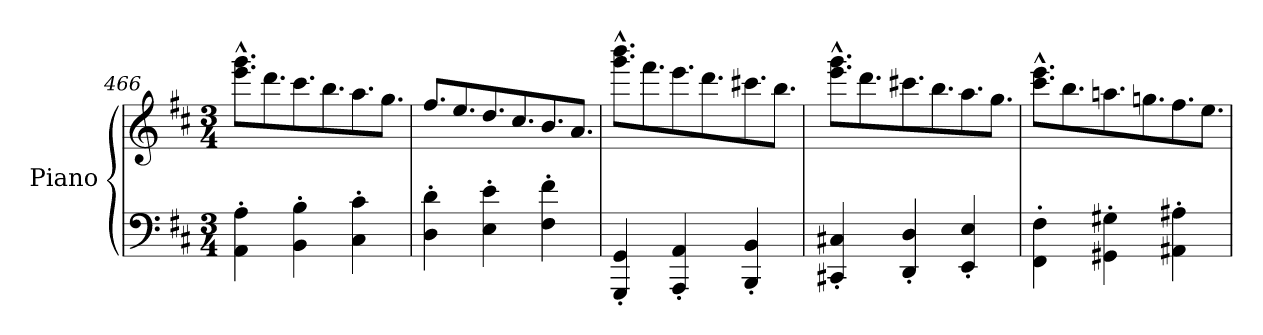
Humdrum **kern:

**kern	**kern
*part1	*part1
*staff2	*staff1
*I"Piano	*
*I'Pno	*
*clefF4	*clefG2
*k[f#c#]	*k[f#c#]
*D:	*D:
*M3/4	*M3/4
*	*Xtuplet
=466	=466
4AA\' 4A\'	12.eee\^^ 12.ggg\^^L
.	12.ddd\
4BB\' 4B\'	12.ccc#\
.	12.bb\
4C#\' 4c#\'	12.aa\
.	12.gg\J
!!LO:PB:g=z
=467	=467
4D\' 4d\'	12.ff#/L
.	12.ee/
4E\' 4e\'	12.dd/
.	12.cc#/
4F#\' 4f#\'	12.b/
.	12.a/J
=468	=468
4GGG/' 4GG/'	12.ggg\^^ 12.bbb\^^L
.	12.fff#\
4AAA/' 4AA/'	12.eee\
.	12.ddd\
4BBB/' 4BB/'	12.ccc#X\
.	12.bb\J
=469	=469
4CC#X/' 4C#X/'	12.eee\^^ 12.ggg\^^L
.	12.ddd\
4DD/' 4D/'	12.ccc#X\
.	12.bb\
4EE/' 4E/'	12.aa\
.	12.gg\J
=470	=470
4FF#\' 4F#\'	12.ccc#\^^ 12.eee\^^L
.	12.bb\
4GG#X\' 4G#X\'	12.aan\
.	12.ggn\
4AA#X\' 4A#X\'	12.ff#\
.	12.ee\J
=	=
*-	*-
